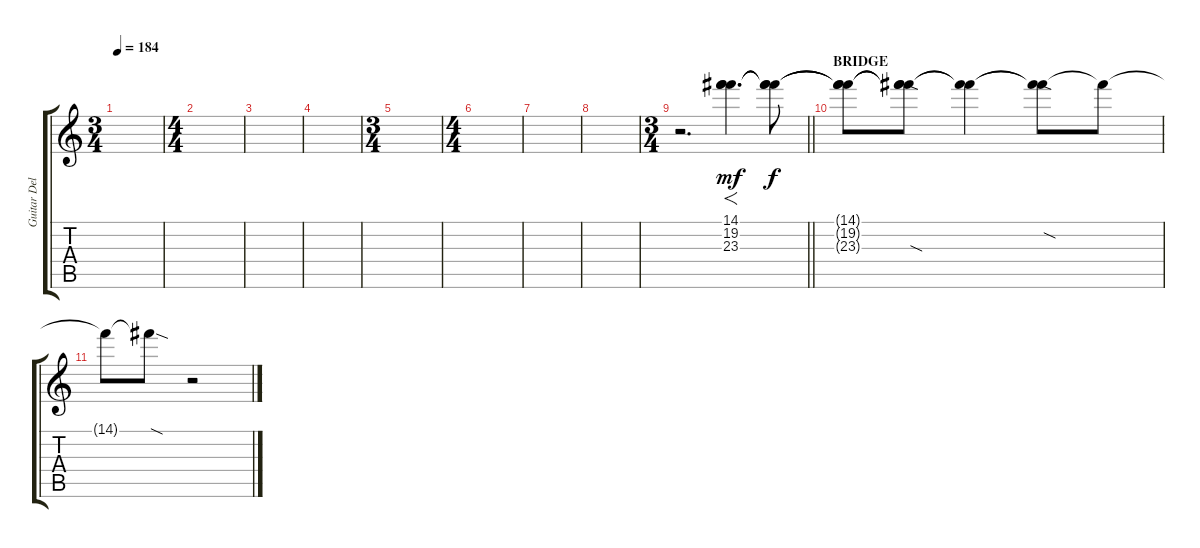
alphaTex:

\track ("Guitar Delay" "Guitar Del") {instrument overdrivenguitar}
\staff {score tabs}
\tuning (E4 B3 G3 D3 A2 E2) {hide}
\ts (3 4)
\tempo 184
\clef g2
\ks c
|
\ts (4 4)
|
|
|
\ts (3 4)
|
\ts (4 4)
|
|
|
\ts (3 4)
\barLineRight lightlight
r.2{d} (14.1 19.2 23.3).4{f d dy mf} (14.1{t} 19.2{t} 23.3{t}).8{dy f} |
\section ("" "BRIDGE")
(14.1{t} 19.2{t} 23.3{t}).8 (14.1{t} 19.2{t} 23.3{sod t}).8 (14.1{t} 19.2{t}).4 (14.1{t} 19.2{sod t}).8 14.1{t}.8 |
14.1{t}.8 14.1{sod t}.8 r.2
